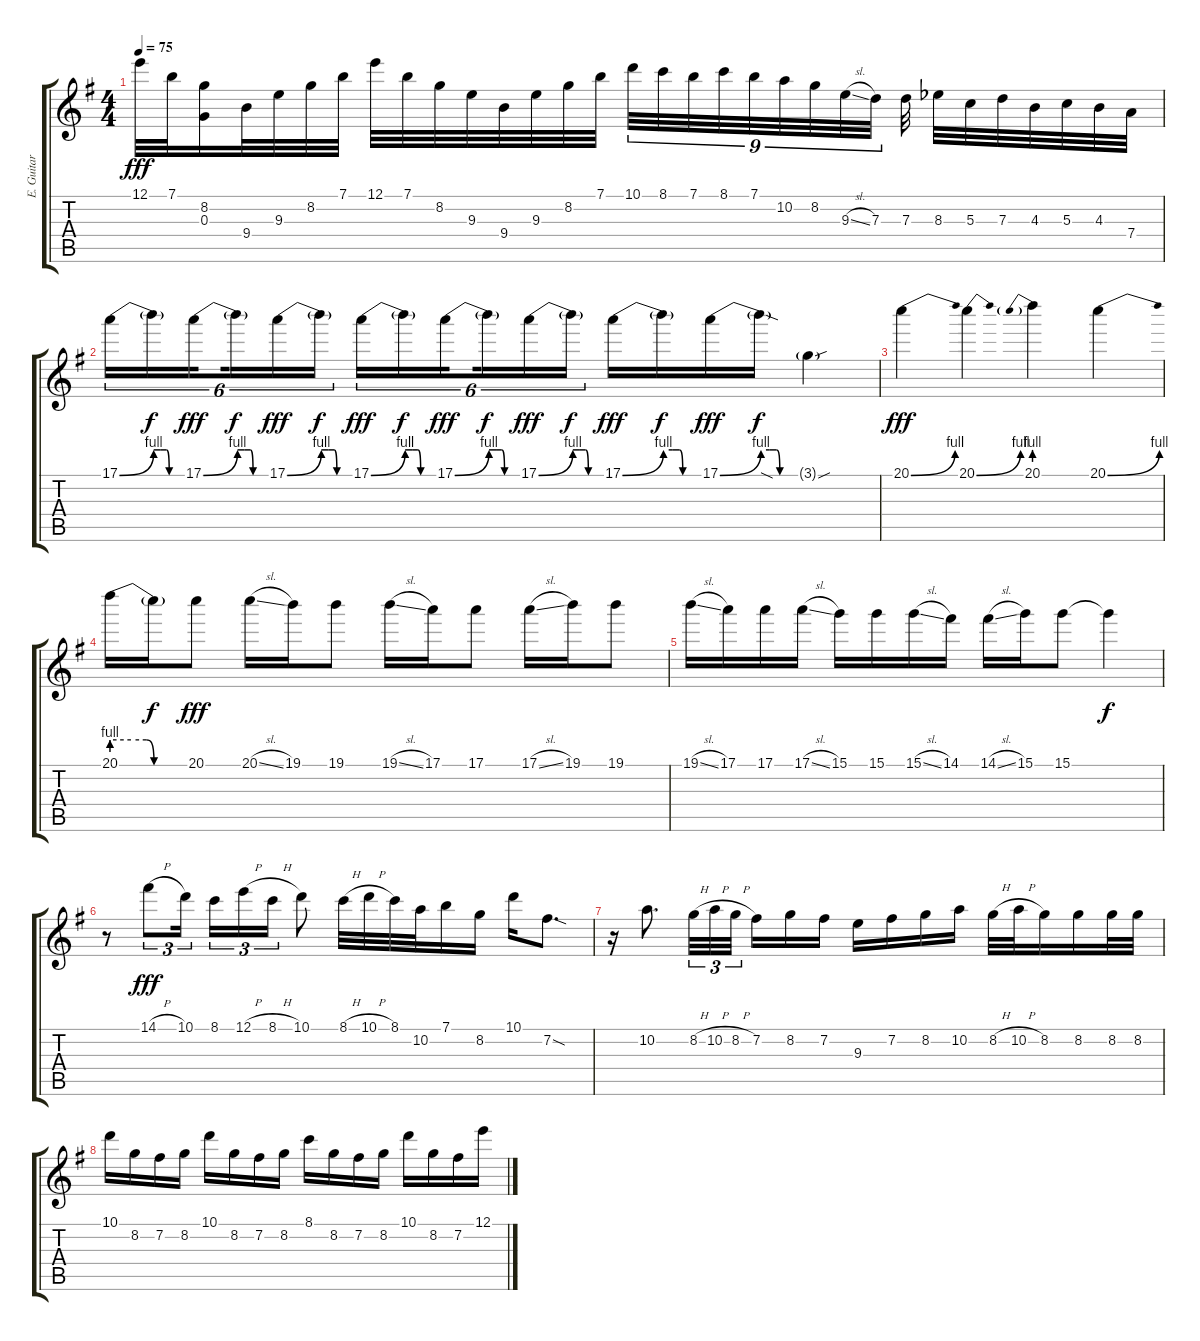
\track ("E. Guitar II" "E. Guitar ") {instrument overdrivenguitar}
\staff {score tabs}
\tuning (E4 B3 G3 D3 A2 E2) {hide}
\ts (4 4)
\tempo 75
\clef g2
\ks g
12.1.32{dy fff} 7.1.32 (8.2 0.3).16 9.4.32 9.3.32 8.2.32 7.1.32 12.1.32 7.1.32 8.2.32 9.3.32 9.4.32 9.3.32 8.2.32 7.1.32 10.1.32{tu (9 8)} 8.1.32{tu (9 8)} 7.1.32{tu (9 8)} 8.1.32{tu (9 8)} 7.1.32{tu (9 8)} 10.2.32{tu (9 8)} 8.2.32{tu (9 8)} 9.3{sl}.32{tu (9 8)} 7.3.32{tu (9 8)} 7.3.32 8.3{acc b}.32 5.3.32 7.3.32 4.3.32 5.3.32 4.3.32 7.4.32 |
17.1{be (bend 0 0 60 4)}.16{tu (6 4)} 17.1{be (custom 0 4 15 4 27 4 33 0 60 0) t}.16{tu (6 4) dy f} 17.1{be (bend 0 0 60 4)}.16{tu (6 4) dy fff beam splitsecondary} 17.1{be (custom 0 4 15 4 27 4 33 0 60 0) t}.16{tu (6 4) dy f} 17.1{be (bend 0 0 60 4)}.16{tu (6 4) dy fff} 17.1{be (custom 0 4 15 4 27 4 33 0 60 0) t}.16{tu (6 4) dy f} 17.1{be (bend 0 0 60 4)}.16{tu (6 4) dy fff} 17.1{be (custom 0 4 15 4 27 4 33 0 60 0) t}.16{tu (6 4) dy f} 17.1{be (bend 0 0 60 4)}.16{tu (6 4) dy fff beam splitsecondary} 17.1{be (custom 0 4 15 4 27 4 33 0 60 0) t}.16{tu (6 4) dy f} 17.1{be (bend 0 0 60 4)}.16{tu (6 4) dy fff} 17.1{be (custom 0 4 15 4 27 4 33 0 60 0) t}.16{tu (6 4) dy f} 17.1{be (bend 0 0 60 4)}.16{dy fff} 17.1{be (custom 0 4 15 4 27 4 33 0 60 0) t}.16{dy f} 17.1{be (bend 0 0 60 4)}.16{dy fff} 17.1{be (custom 0 4 15 4 27 4 33 0 60 0) sod t}.16{dy f} 3.1{sou g}.4 |
20.1{be (bend 0 0 60 4)}.4{dy fff} 20.1{be (bend 0 0 60 4)}.4 20.1{be (prebend 0 4 60 4)}.4 20.1{be (bend 0 0 60 4)}.4 |
20.1{be (custom 0 4 15 4 27 4 33 0 60 0)}.16 20.1{t}.16{dy f} 20.1.8{dy fff} 20.1{sl}.16 19.1.16 19.1.8 19.1{sl}.16 17.1.16 17.1.8 17.1{sl}.16 19.1.16 19.1.8 |
19.1{sl}.16 17.1.16 17.1.16 17.1{sl}.16 15.1.16 15.1.16 15.1{sl}.16 14.1.16 14.1{sl}.16 15.1.16 15.1.8 15.1{t}.4{dy f} |
r.8 14.1{h}.8{tu (3 2) dy fff} 10.1.16{tu (3 2)} 8.1.16{tu (3 2)} 12.1{h}.16{tu (3 2)} 8.1{h}.16{tu (3 2)} 10.1.8 8.1{h}.32 10.1{h}.32 8.1.32 10.2.32 7.1.16 8.2.16 10.1.16 7.2{sod}.8{d} |
r.16 10.2.8{d} 8.2{h}.32{tu (3 2)} 10.2{h}.32{tu (3 2)} 8.2{h}.32{tu (3 2) beam splitsecondary} 7.2.16 8.2.16 7.2.16 9.3.16 7.2.16 8.2.16 10.2.16 8.2{h}.32 10.2{h}.32 8.2.16 8.2.16 8.2.32 8.2.32 |
10.1.16 8.2.16 7.2.16 8.2.16 10.1.16 8.2.16 7.2.16 8.2.16 8.1.16 8.2.16 7.2.16 8.2.16 10.1.16 8.2.16 7.2.16 12.1.16
